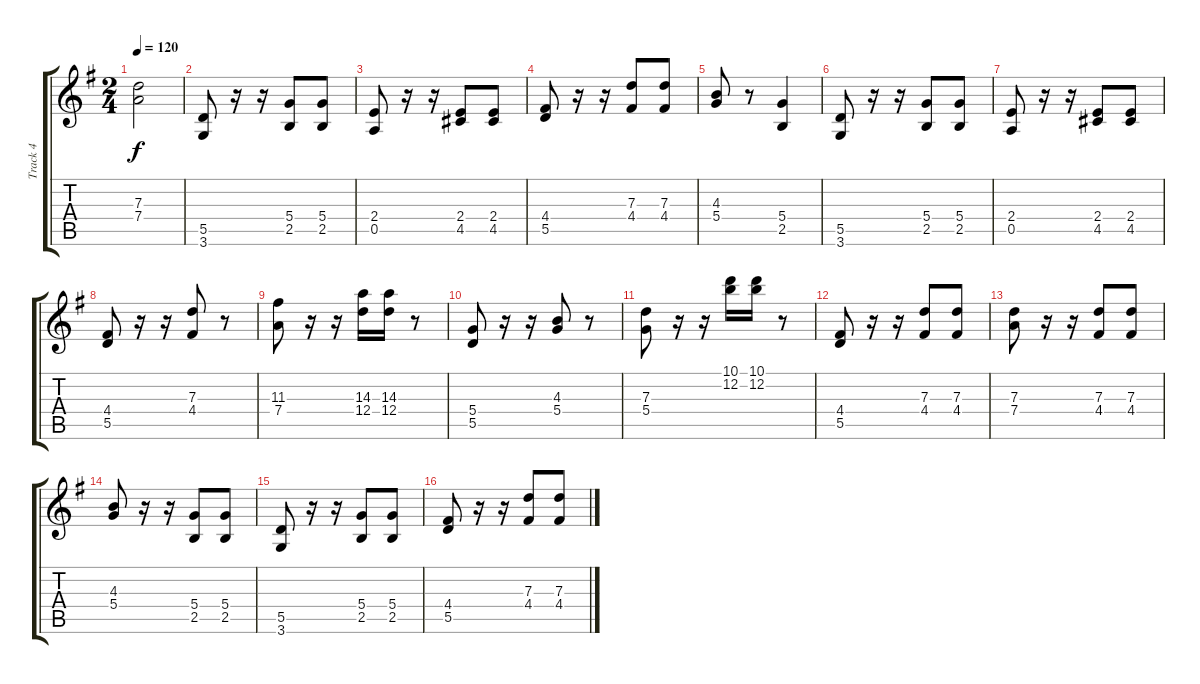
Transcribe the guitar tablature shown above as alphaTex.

\track ("Track 4" "Track 4") {instrument distortionguitar}
\staff {score tabs}
\tuning (E4 B3 G3 D3 A2 E2) {hide}
\ts (2 4)
\tempo 120
\clef g2
\ks g
(7.3 7.4).2{dy f} |
(5.5 3.6).8 r.16 r.16 (5.4 2.5).8 (5.4 2.5).8 |
(2.4 0.5).8 r.16 r.16 (2.4 4.5).8 (2.4 4.5).8 |
(4.4 5.5).8 r.16 r.16 (7.3 4.4).8 (7.3 4.4).8 |
(4.3 5.4).8 r.8 (5.4 2.5).4 |
(5.5 3.6).8 r.16 r.16 (5.4 2.5).8 (5.4 2.5).8 |
(2.4 0.5).8 r.16 r.16 (2.4 4.5).8 (2.4 4.5).8 |
(4.4 5.5).8 r.16 r.16 (7.3 4.4).8 r.8 |
(11.3 7.4).8 r.16 r.16 (14.3 12.4).16 (14.3 12.4).16 r.8 |
(5.4 5.5).8 r.16 r.16 (4.3 5.4).8 r.8 |
(7.3 5.4).8 r.16 r.16 (10.1 12.2).16 (10.1 12.2).16 r.8 |
(4.4 5.5).8 r.16 r.16 (7.3 4.4).8 (7.3 4.4).8 |
(7.3 7.4).8 r.16 r.16 (7.3 4.4).8 (7.3 4.4).8 |
(4.3 5.4).8 r.16 r.16 (5.4 2.5).8 (5.4 2.5).8 |
(5.5 3.6).8 r.16 r.16 (5.4 2.5).8 (5.4 2.5).8 |
(4.4 5.5).8 r.16 r.16 (7.3 4.4).8 (7.3 4.4).8
